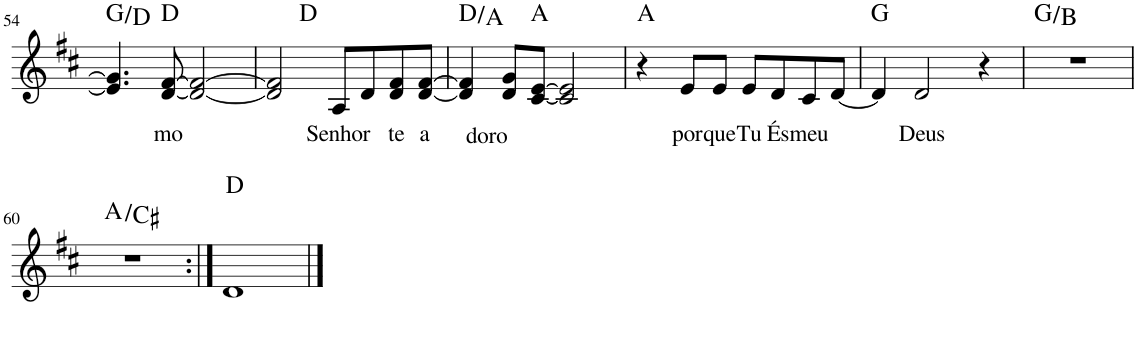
**kern	**text	**harte
*part1	*part1	*part1
*staff1	*staff1	*
*I"Piano	*	*
*I'Pno.	*	*
!!LO:PB:g=z
*clefG2	*	*
*k[f#c#]	*	*
*M4/4	*	*
*met(c)	*	*
=54	=54	=54
4.e/] 4.g/]	.	G:maj/5
!	!LO:LY:b	!
[8d/ [8f#/	mo	D:maj
2d/_ 2f#/_	.	.
=55	=55	=55
*^	*	*
2d/] 2f#/]	4ryy	.	.
.	2.ryy	.	D:maj
!	!	!LO:LY:b	!
8A/L	.	Senhor	.
8d/	.	.	.
!	!	!LO:LY:b	!
8d/ 8f#/	.	te	.
!	!	!LO:LY:b	!
[8d/ [8f#/J	.	a	.
*v	*v	*	*
=56	=56	=56
4d/] 4f#/]	.	D:maj/5
!	!LO:LY:b	!
8d/ 8g/L	doro	.
[8c#/ [8e/J	.	A:maj
2c#/] 2e/]	.	.
=57	=57	=57
4r	.	A:maj
!	!LO:LY:b	!
8e/L	por	.
!	!LO:LY:b	!
8e/J	que	.
!	!LO:LY:b	!
8e/L	Tu	.
!	!LO:LY:b	!
8d/	És	.
!	!LO:LY:b	!
8c#/	meu	.
[8d/J	.	.
=58	=58	=58
4d/]	.	G:maj
!	!LO:LY:b	!
2d/	Deus	.
4r	.	.
=59	=59	=59
1r	.	G:maj/3
!!LO:LB:g=z
=60	=60	=60
1r	.	A:maj/3
=61:|!	=61:|!	=61:|!
!	!	!LO:H:n=1:kt=N.C.
1d	.	N D:maj
==	==	==
*-	*-	*-
